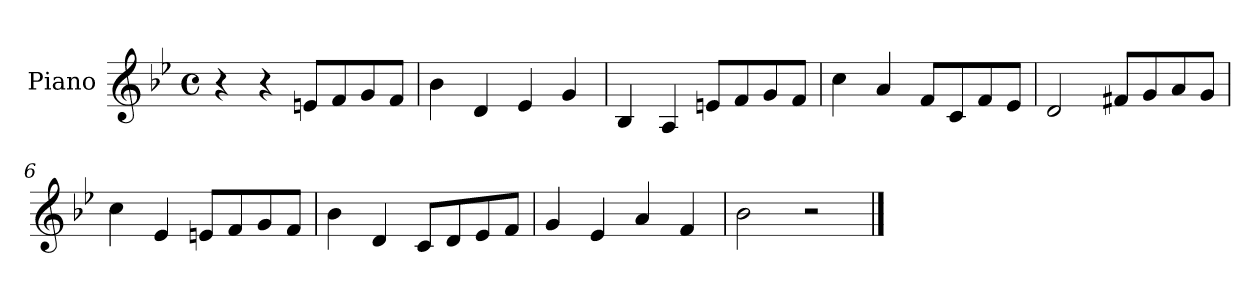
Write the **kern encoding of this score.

**kern
*part1
*staff1
*I"Piano
*I'Pno
*clefG2
*k[b-e-]
*M4/4
*met(c)
=1
4r
4r
8en/L
8f/
8g/
8f/J
=2
4b-\
4d/
4e-/
4g/
=3
4B-/
4A/
8en/L
8f/
8g/
8f/J
=4
4cc\
4a/
8f/L
8c/
8f/
8e-/J
=5
2d/
8f#X/L
8g/
8a/
8g/J
=6
4cc\
4e-/
8en/L
8f/
8g/
8f/J
=7
4b-\
4d/
8c/L
8d/
8e-/
8f/J
=8
4g/
4e-/
4a/
4f/
=9
2b-\
2r
==
*-
